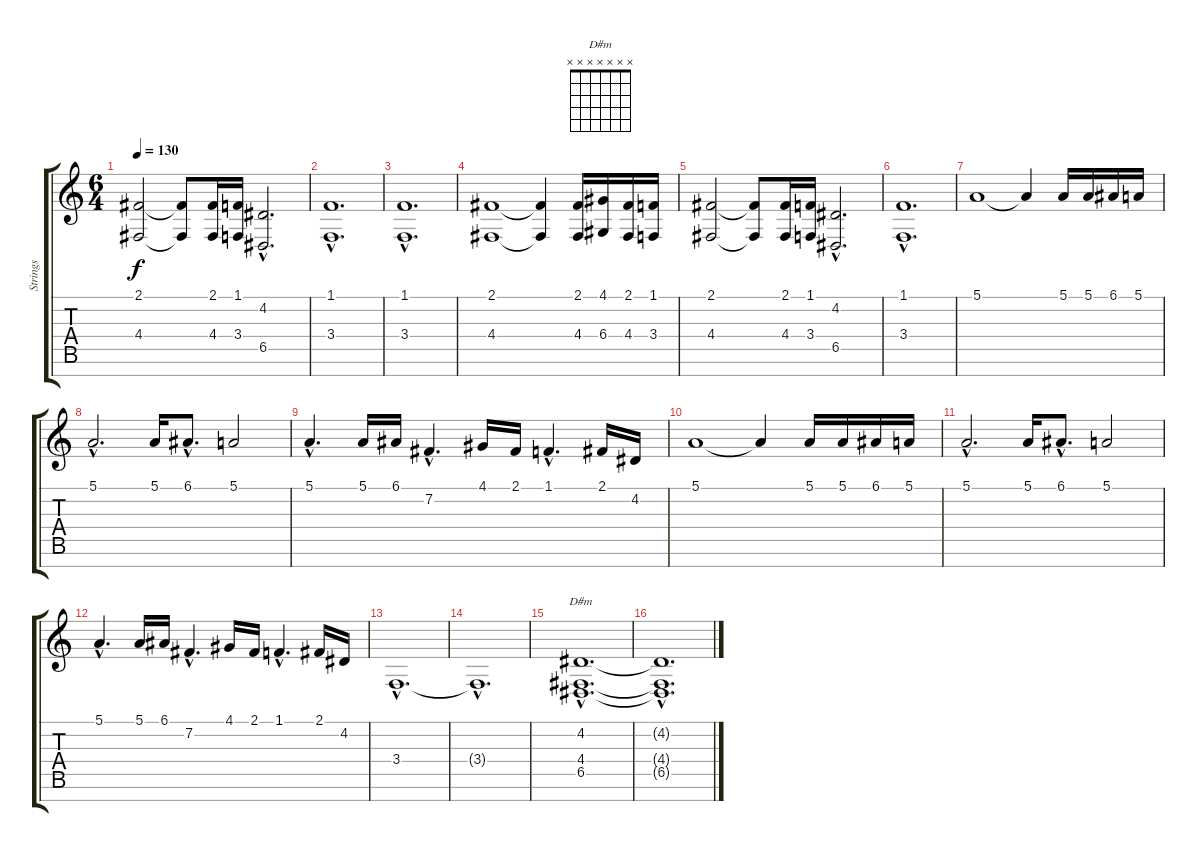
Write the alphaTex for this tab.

\track ("Strings" "Strings") {instrument synthstrings1}
\staff {score tabs}
\tuning (E4 B3 G3 D3 A2 E2 B1) {hide}
\chord ("D#m" x x x x x x x) {firstfret 0}
\ts (6 4)
\tempo 130
\clef g2
\ks c
(2.1 4.4).2{dy f} (2.1{t} 4.4{t}).8 (2.1 4.4).16 (1.1 3.4).16 (4.2{hac} 6.5{hac}).2{d} |
(1.1{hac} 3.4{hac}).1{d} |
(1.1{hac} 3.4{hac}).1{d} |
(2.1 4.4).1 (2.1{t} 4.4{t}).4 (2.1 4.4).16 (4.1 6.4).16 (2.1 4.4).16 (1.1 3.4).16 |
(2.1 4.4).2 (2.1{t} 4.4{t}).8 (2.1 4.4).16 (1.1 3.4).16 (4.2{hac} 6.5{hac}).2{d} |
(1.1{hac} 3.4{hac}).1{d} |
5.1.1 5.1{t}.4 5.1.16 5.1.16 6.1.16 5.1.16 |
5.1{hac}.2{d} 5.1.16 6.1{hac}.8{d} 5.1.2 |
5.1{hac}.4{d} 5.1.16 6.1.16 7.2{hac}.4{d} 4.1.16 2.1.16 1.1{hac}.4{d} 2.1.16 4.2.16 |
5.1.1 5.1{t}.4 5.1.16 5.1.16 6.1.16 5.1.16 |
5.1{hac}.2{d} 5.1.16 6.1{hac}.8{d} 5.1.2 |
5.1{hac}.4{d} 5.1.16 6.1.16 7.2{hac}.4{d} 4.1.16 2.1.16 1.1{hac}.4{d} 2.1.16 4.2.16 |
3.4{hac}.1{d} |
3.4{hac t}.1{d} |
(4.2{hac} 4.4{hac} 6.5{hac}).1{d ch "D#m"} |
(4.2{hac t} 4.4{hac t} 6.5{hac t}).1{d}
